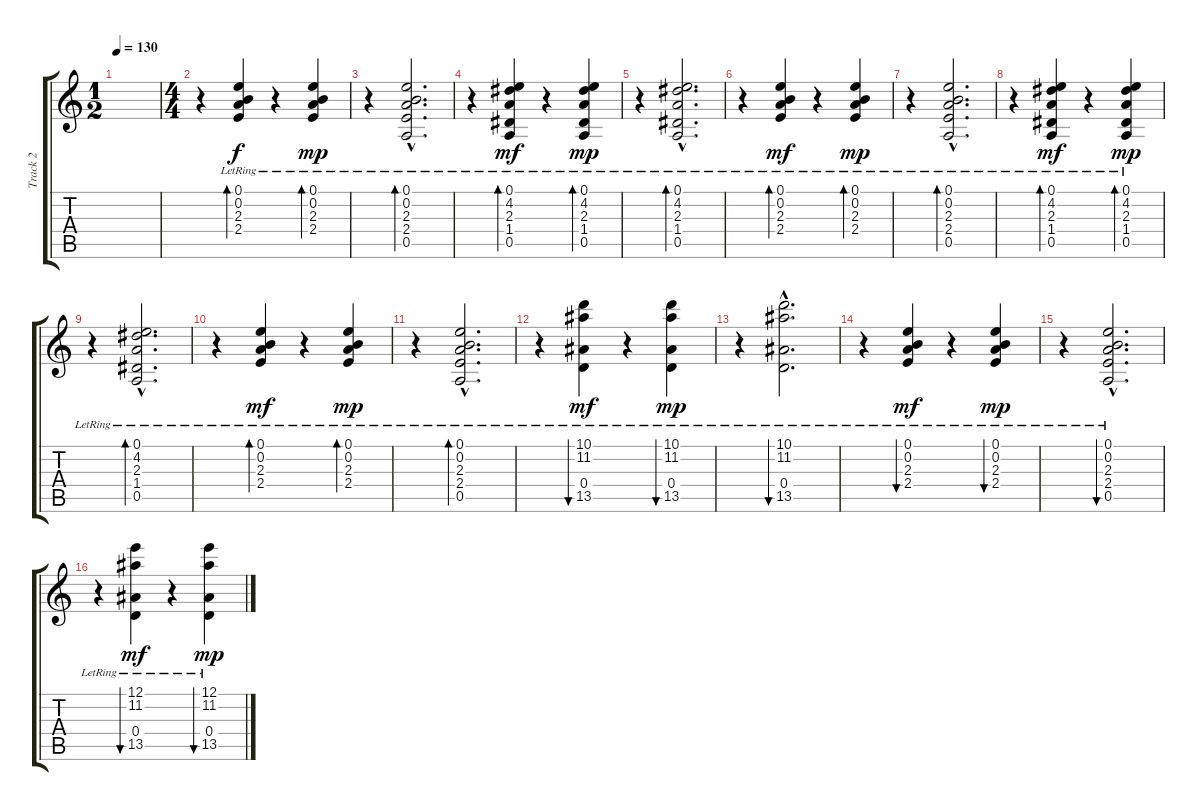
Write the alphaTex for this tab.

\track ("Track 2" "Track 2") {instrument acousticguitarsteel}
\staff {score tabs}
\tuning (E4 B3 G3 D3 A2 E2) {hide}
\ts (1 2)
\tempo 130
\clef g2
\ks c
|
\ts (4 4)
r.4 (0.1{lr} 0.2{lr} 2.3{lr} 2.4{lr}).4{bd 240} r.4 (0.1{lr} 0.2{lr} 2.3{lr} 2.4{lr}).4{bd 120 dy mp} |
r.4 (0.1{hac lr} 0.2{hac lr} 2.3{hac lr} 2.4{hac lr} 0.5{hac lr}).2{d bd 60} |
r.4 (0.1{lr} 4.2{lr} 2.3{lr} 1.4{lr} 0.5{lr}).4{bd 240 dy mf} r.4 (0.1{lr} 4.2{lr} 2.3{lr} 1.4{lr} 0.5{lr}).4{bd 120 dy mp} |
r.4 (0.1{hac lr} 4.2{hac lr} 2.3{hac lr} 1.4{hac lr} 0.5{hac lr}).2{d bd 120} |
r.4 (0.1{lr} 0.2{lr} 2.3{lr} 2.4{lr}).4{bd 240 dy mf} r.4 (0.1{lr} 0.2{lr} 2.3{lr} 2.4{lr}).4{bd 120 dy mp} |
r.4 (0.1{hac lr} 0.2{hac lr} 2.3{hac lr} 2.4{hac lr} 0.5{hac lr}).2{d bd 60} |
r.4 (0.1{lr} 4.2{lr} 2.3{lr} 1.4{lr} 0.5{lr}).4{bd 240 dy mf} r.4 (0.1{lr} 4.2{lr} 2.3{lr} 1.4{lr} 0.5{lr}).4{bd 120 dy mp} |
r.4 (0.1{hac lr} 4.2{hac lr} 2.3{hac lr} 1.4{hac lr} 0.5{hac lr}).2{d bd 120} |
r.4 (0.1{lr} 0.2{lr} 2.3{lr} 2.4{lr}).4{bd 240 dy mf} r.4 (0.1{lr} 0.2{lr} 2.3{lr} 2.4{lr}).4{bd 120 dy mp} |
r.4 (0.1{hac lr} 0.2{hac lr} 2.3{hac lr} 2.4{hac lr} 0.5{hac lr}).2{d bd 60} |
r.4 (10.1{lr} 11.2{lr} 0.4{lr} 13.5{lr}).4{bu 240 dy mf} r.4 (10.1{lr} 11.2{lr} 0.4{lr} 13.5{lr}).4{bu 120 dy mp} |
r.4 (10.1{hac lr} 11.2{hac lr} 0.4{hac lr} 13.5{hac lr}).2{d bu 120} |
r.4 (0.1{lr} 0.2{lr} 2.3{lr} 2.4{lr}).4{bu 240 dy mf} r.4 (0.1{lr} 0.2{lr} 2.3{lr} 2.4{lr}).4{bu 120 dy mp} |
r.4 (0.1{hac lr} 0.2{hac lr} 2.3{hac lr} 2.4{hac lr} 0.5{hac lr}).2{d bu 120} |
r.4 (12.1{lr} 11.2{lr} 0.4{lr} 13.5{lr}).4{bu 240 dy mf} r.4 (12.1{lr} 11.2{lr} 0.4{lr} 13.5{lr}).4{bu 120 dy mp}
